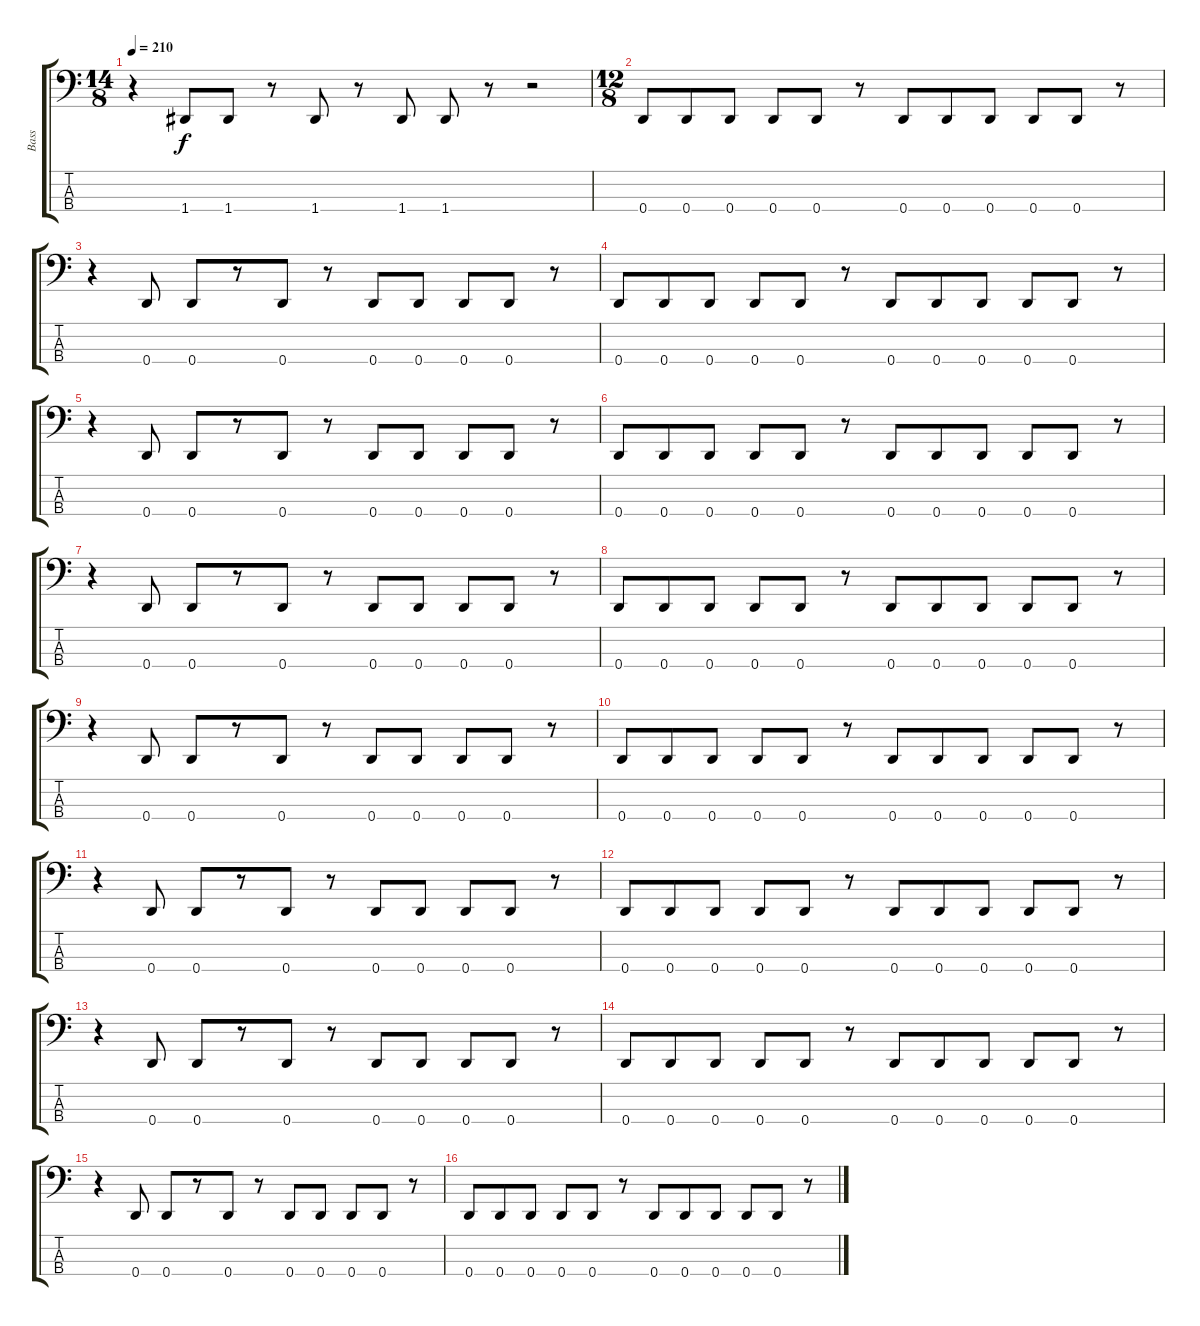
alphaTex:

\track ("Bass" "Bass") {instrument electricbassfinger}
\staff {score tabs}
\tuning (G2 D2 A1 D1) {hide}
\ts (14 8)
\tempo 210
\clef f4
\ks c
r.4{dy f} 1.4.8 1.4.8 r.8 1.4.8 r.8 1.4.8 1.4.8 r.8 r.2 |
\ts (12 8)
0.4.8 0.4.8 0.4.8 0.4.8 0.4.8 r.8 0.4.8 0.4.8 0.4.8 0.4.8 0.4.8 r.8 |
r.4 0.4.8 0.4.8 r.8 0.4.8 r.8 0.4.8 0.4.8 0.4.8 0.4.8 r.8 |
0.4.8 0.4.8 0.4.8 0.4.8 0.4.8 r.8 0.4.8 0.4.8 0.4.8 0.4.8 0.4.8 r.8 |
r.4 0.4.8 0.4.8 r.8 0.4.8 r.8 0.4.8 0.4.8 0.4.8 0.4.8 r.8 |
0.4.8 0.4.8 0.4.8 0.4.8 0.4.8 r.8 0.4.8 0.4.8 0.4.8 0.4.8 0.4.8 r.8 |
r.4 0.4.8 0.4.8 r.8 0.4.8 r.8 0.4.8 0.4.8 0.4.8 0.4.8 r.8 |
0.4.8 0.4.8 0.4.8 0.4.8 0.4.8 r.8 0.4.8 0.4.8 0.4.8 0.4.8 0.4.8 r.8 |
r.4 0.4.8 0.4.8 r.8 0.4.8 r.8 0.4.8 0.4.8 0.4.8 0.4.8 r.8 |
0.4.8 0.4.8 0.4.8 0.4.8 0.4.8 r.8 0.4.8 0.4.8 0.4.8 0.4.8 0.4.8 r.8 |
r.4 0.4.8 0.4.8 r.8 0.4.8 r.8 0.4.8 0.4.8 0.4.8 0.4.8 r.8 |
0.4.8 0.4.8 0.4.8 0.4.8 0.4.8 r.8 0.4.8 0.4.8 0.4.8 0.4.8 0.4.8 r.8 |
r.4 0.4.8 0.4.8 r.8 0.4.8 r.8 0.4.8 0.4.8 0.4.8 0.4.8 r.8 |
0.4.8 0.4.8 0.4.8 0.4.8 0.4.8 r.8 0.4.8 0.4.8 0.4.8 0.4.8 0.4.8 r.8 |
r.4 0.4.8 0.4.8 r.8 0.4.8 r.8 0.4.8 0.4.8 0.4.8 0.4.8 r.8 |
0.4.8 0.4.8 0.4.8 0.4.8 0.4.8 r.8 0.4.8 0.4.8 0.4.8 0.4.8 0.4.8 r.8
